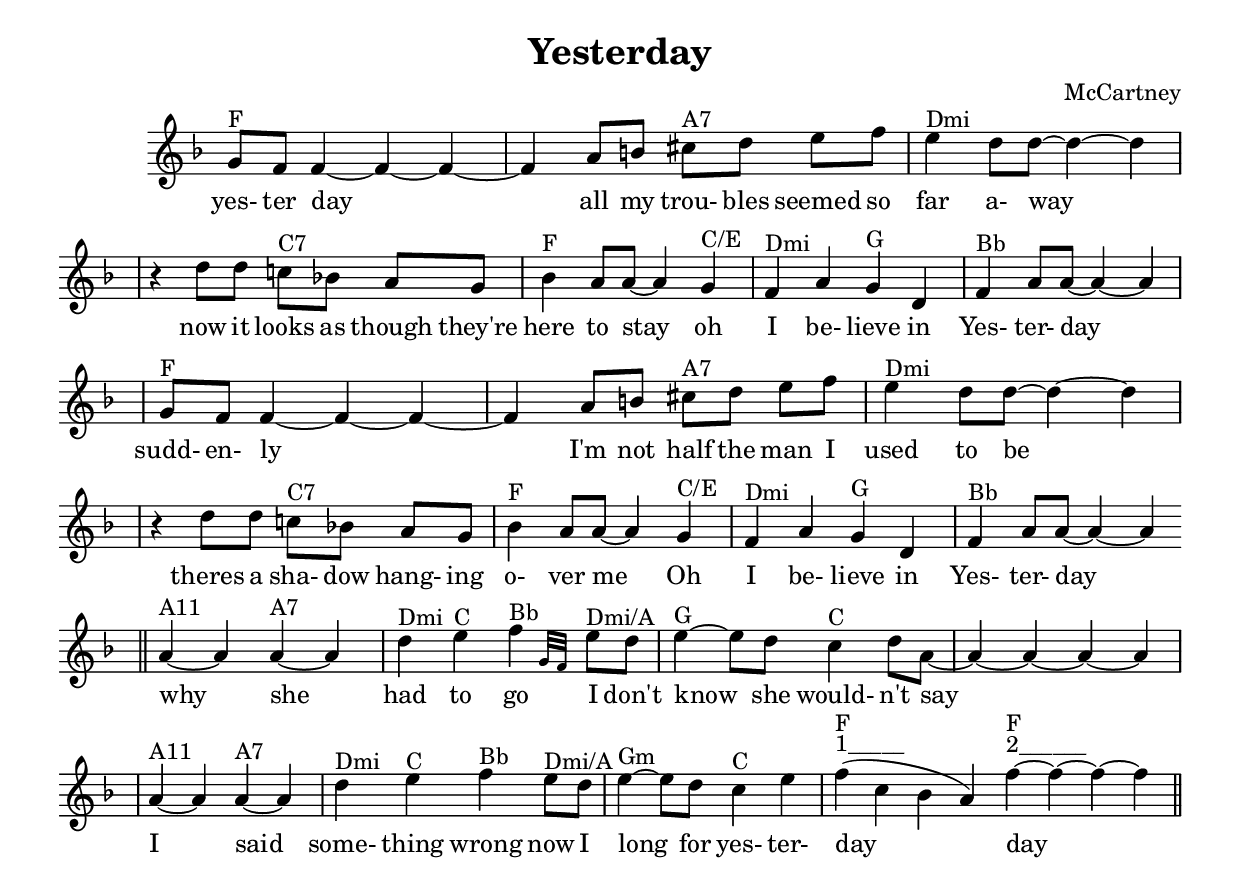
#(ly:set-option 'midi-extension "mid")
\version "2.12.3"
\include "english.ly"
\header{ 
title = "Yesterday"
composer = "McCartney"
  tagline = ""  % removed 
}
%{
 Filename: yesterday
Key: F
Mode: major
Title: Yesterday
Author: McCartney
Time: 4/4
EnteredBy: John Rothfield

      F             Em7   A7   *   Dmi  Dmi/C 
1) |  RS S -- --  | -- GM P#D NS | N DD -- -- |
      yes-ter day      all my trou-bles seemed so far a- way

  Bb    C7      F       C/E  Dmi G     Bb   F 
| -- DD Pm GR | m GG -- R- | S G R D | S GG - - |
                                   * 
now it looks as though they're here to stay oh I be-lieve in  Yes-ter-day

      F              Em7   A7    *   Dmi  Dmi/C 
2) |  RS S- -- --  | -- GM P#D  NS | N DD -- -- |
      sudd- en- ly   I'm  not half the  man I  used  to be

     Bb    C7      F       C/E  Dmi G     Bb   F 
   | -- DD Pm GR | m GG -- R- | S G R D | S GG - - :|
                                      *
        theres a sha-  dow hang-ing o-ver  me Oh I be-lieve in  Yes-ter-day


      A11  A7     Dmi
                    C Bb  Dmi/A      C        F
                      *RS      G 
3) || G -  G - |  D N S-  ND | N- -D P   DG | - - - - |
      why she     had  to  go  I  don't   know  she would- n't   say

     A11 A7    Dmi Bb Dmi/A      C      F           F
                 C         Gm           1_____      2______
                   *                    *           *           
   | G - G - | D N S- ND | N- -D P N | (S P m G) :| S - - -     ||
     I said some-thing wrong now I long for  yes-ter-day day 

 
 
 %}
  
melody = {
\once \override Staff.TimeSignature #'stencil = ##f
\clef treble
\key c \major
\autoBeamOn  
\cadenzaOn
\bar "|" d'8[^"F" c'8] c'4~ c'4~  c'4~  \bar "|" c'4  e'8[ fs'8] gs'8[^"A7" a'8] b'8[ c''8] \bar "|" b'4^"Dmi" a'8[ a'8]~ a'4~  a'4  \bar "|"\break        \grace s64 
\bar "|" r4  a'8[ a'8] g'8[^"C7" f'8] e'8[ d'8] \bar "|" f'4^"F" e'8[ e'8]~ e'4  d'4^"C/E"  \bar "|" c'4^"Dmi" e'4 d'4^"G" a4 \bar "|" c'4^"Bb" e'8[ e'8]~ e'4~ e'4 \bar "|"\break        \grace s64 
\bar "|" d'8[^"F" c'8] c'4~  c'4~  c'4~  \bar "|" c'4  e'8[ fs'8] gs'8[^"A7" a'8] b'8[ c''8] \bar "|" b'4^"Dmi" a'8[ a'8]~ a'4~  a'4  \bar "|"\break        \grace s64 
\bar "|" r4  a'8[ a'8] g'8[^"C7" f'8] e'8[ d'8] \bar "|" f'4^"F" e'8[ e'8]~ e'4  d'4^"C/E"  \bar "|" c'4^"Dmi" e'4 d'4^"G" a4 \bar "|" c'4^"Bb" e'8[ e'8]~ e'4~ e'4 \bar ":|"\break        \grace s64 
\bar "||"  e'4~^"A11" e'4 e'4~^"A7" e'4 \bar "|" a'4^"Dmi" b'4^"C" \afterGrace c''4^"Bb" { d'32[ c'32] }  b'8[^"Dmi/A" a'8] \bar "|" b'4~^"G"  b'8[ a'8] g'4^"C" a'8[ e'8]~ \bar "|" e'4~ e'4~ e'4~ e'4 \bar "|"\break        \grace s64 
\bar "|" e'4~^"A11" e'4 e'4~^"A7" e'4 \bar "|" a'4^"Dmi" b'4^"C" c''4^"Bb"  b'8[^"Dmi/A" a'8] \bar "|" b'4~^"Gm"  b'8[ a'8] g'4^"C" b'4 \bar "|" c''4(^"1_____"^"F" g'4 f'4 e'4) \bar ":|" c''4~^"2______"^"F" c''4~ c''4~ c''4 \bar "||" 
}

text = \lyricmode {
  yes- ter day all my trou- bles seemed so far a- way now it looks as though they're here to stay oh I be- lieve in Yes- ter- day sudd- en- ly I'm not half the man I used to be theres a sha- dow hang- ing o- ver me Oh I be- lieve in Yes- ter- day why she had to go I don't know she would- n't say I said some- thing wrong now I long for yes- ter- day day
}

\score{
\transpose c' f'
<<
  \new Voice = "one" {
    \melody
  }
  \new Lyrics \lyricsto "one" \text
>>
\layout {
  \context {
       \Score
    \remove "Bar_number_engraver"
  } 
  }
\midi { 
  \context {
    \Score
    tempoWholesPerMinute = #(ly:make-moment 200 4)
   }
 }
}
